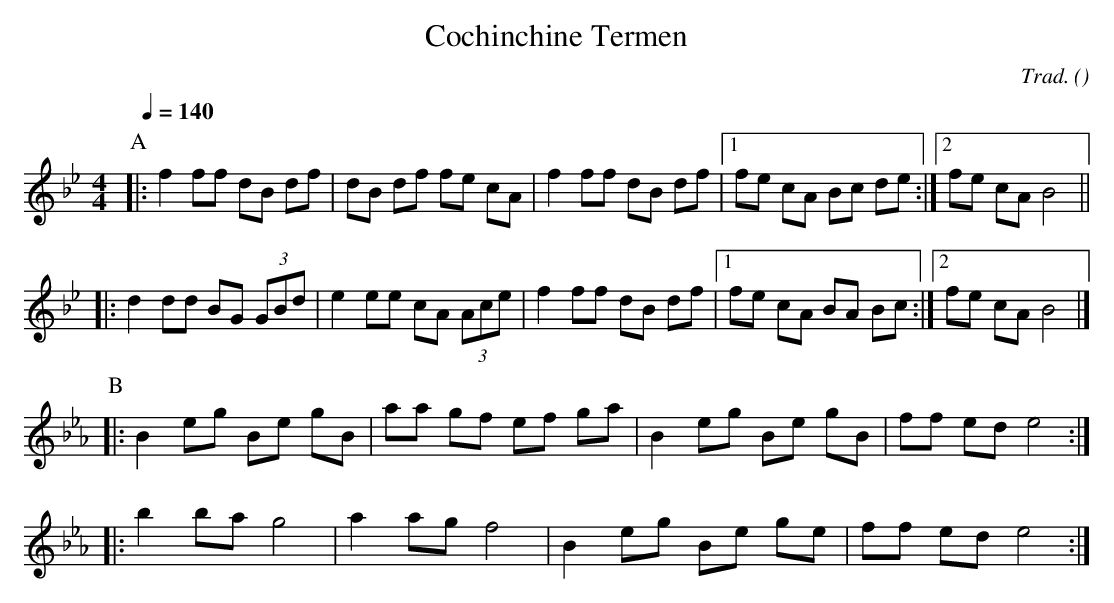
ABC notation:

X:1
T:Cochinchine Termen
C:Trad.
O:
M:4/4
L:1/8
Q:1/4=140
K:Bbmaj
P:A
|: f2 ff dB df | dB df fe cA | f2 ff dB df |1 fe cA Bc de :|2 fe cA B4 ||
|: d2 dd BG (3GBd | e2 ee cA (3Ace | f2 ff dB df |1 \
fe cA BA Bc :|2 fe cA B4 |]
%%vskip 1
K:Ebmaj
P:B
|: B2 eg Be gB | aa gf ef ga | B2 eg Be gB | ff ed e4 ::
b2 ba g4 | a2 ag f4 | B2 eg Be ge | ff ed e4 :|
